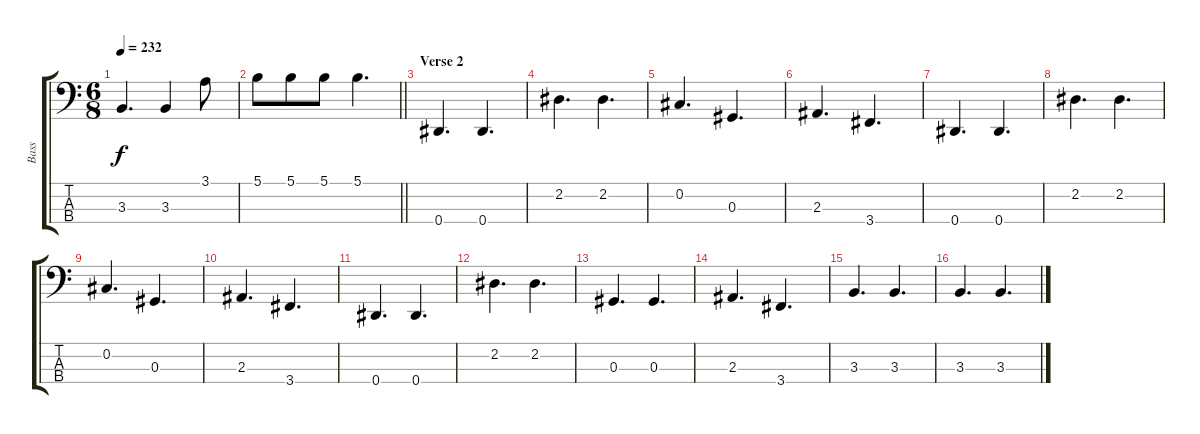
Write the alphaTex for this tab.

\track ("Bass" "Bass") {instrument electricbasspick}
\staff {score tabs}
\tuning (Gb2 Db2 Ab1 Eb1) {hide}
\ts (6 8)
\tempo 232
\clef f4
\ks c
3.3.4{d dy f} 3.3.4 3.1.8 |
\barLineRight lightlight
5.1.8 5.1.8 5.1.8 5.1.4{d} |
\section ("" "Verse 2")
0.4.4{d} 0.4.4{d} |
2.2.4{d} 2.2.4{d} |
0.2.4{d} 0.3.4{d} |
2.3.4{d} 3.4.4{d} |
0.4.4{d} 0.4.4{d} |
2.2.4{d} 2.2.4{d} |
0.2.4{d} 0.3.4{d} |
2.3.4{d} 3.4.4{d} |
0.4.4{d} 0.4.4{d} |
2.2.4{d} 2.2.4{d} |
0.3.4{d} 0.3.4{d} |
2.3.4{d} 3.4.4{d} |
3.3.4{d} 3.3.4{d} |
3.3.4{d} 3.3.4{d}
